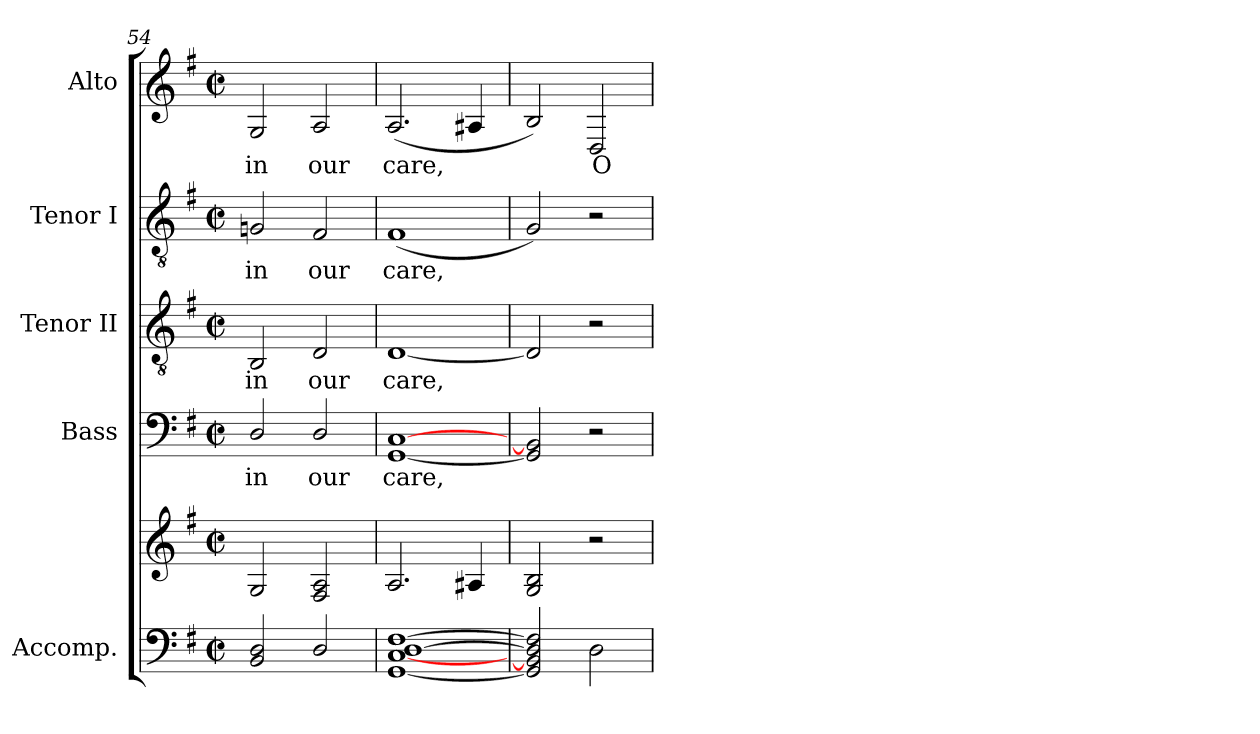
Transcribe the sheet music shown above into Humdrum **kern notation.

**kern	**kern	**kern	**text	**kern	**text	**kern	**text	**kern	**text
*part5	*part5	*part4	*part4	*part3	*part3	*part2	*part2	*part1	*part1
*staff6	*staff5	*staff4	*staff4	*staff3	*staff3	*staff2	*staff2	*staff1	*staff1
*I"Accomp.	*	*I"Bass	*	*I"Tenor II	*	*I"Tenor I	*	*I"Alto	*
*	*	*I'B	*	*I'T II	*	*I'T I	*	*I'A	*
*clefF4	*clefG2	*clefF4	*	*clefGv2	*	*clefGv2	*	*clefG2	*
*k[f#]	*k[f#]	*k[f#]	*	*k[f#]	*	*k[f#]	*	*k[f#]	*
*G:	*G:	*G:	*	*G:	*	*G:	*	*G:	*
*M2/2	*M2/2	*M2/2	*	*M2/2	*	*M2/2	*	*M2/2	*
*met(c|)	*met(c|)	*met(c|)	*	*met(c|)	*	*met(c|)	*	*met(c|)	*
=54	=54	=54	=54	=54	=54	=54	=54	=54	=54
!	!	!	!LO:LY:b	!	!LO:LY:b	!	!LO:LY:b	!	!LO:LY:b
2BB/ 2D/	2G	2D/	in	2BB	in	2Gn	in	2G	in
!	!	!	!LO:LY:b	!	!LO:LY:b	!	!LO:LY:b	!	!LO:LY:b
2D/	2F# 2A	2D/	our	2D	our	2F#	our	2A	our
=55	=55	=55	=55	=55	=55	=55	=55	=55	=55
!	!	!	!LO:LY:b	!	!LO:LY:b	!	!LO:LY:b	!	!LO:LY:b
[1GG [1C [1D [1F#	2.A	[1GG [1C	care,	[1D	care,	(<1F#	care,	(<2.A	care,
.	4A#X	.	.	.	.	.	.	4A#X	.
=56	=56	=56	=56	=56	=56	=56	=56	=56	=56
2GG] 2BB] 2D] 2F#]	2G/ 2B/	2GG] 2BB]	.	2D]	.	2G)	.	2B/)	.
!	!	!	!	!	!	!	!	!	!LO:LY:b
2D	2r	2r	.	2r	.	2r	.	2D	O
=	=	=	=	=	=	=	=	=	=
*-	*-	*-	*-	*-	*-	*-	*-	*-	*-
